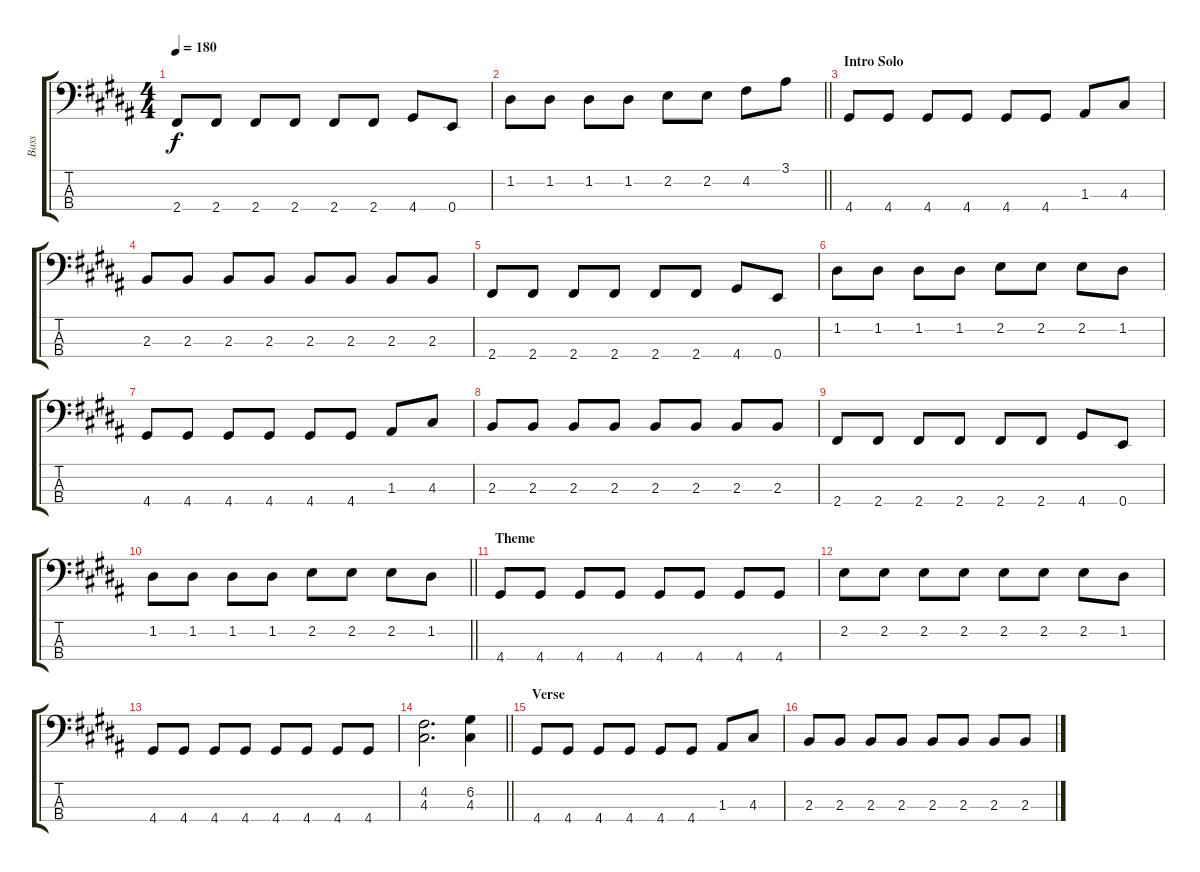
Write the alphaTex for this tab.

\track ("Bass" "Bass") {instrument electricbassfinger}
\staff {score tabs}
\tuning (G2 D2 A1 E1) {hide}
\ts (4 4)
\tempo 180
\clef f4
\ks g#minor
2.4.8{dy f} 2.4.8 2.4.8 2.4.8 2.4.8 2.4.8 4.4.8 0.4.8 |
\barLineRight lightlight
1.2.8 1.2.8 1.2.8 1.2.8 2.2.8 2.2.8 4.2.8 3.1.8 |
\section ("" "Intro Solo")
4.4.8 4.4.8 4.4.8 4.4.8 4.4.8 4.4.8 1.3.8 4.3.8 |
2.3.8 2.3.8 2.3.8 2.3.8 2.3.8 2.3.8 2.3.8 2.3.8 |
2.4.8 2.4.8 2.4.8 2.4.8 2.4.8 2.4.8 4.4.8 0.4.8 |
1.2.8 1.2.8 1.2.8 1.2.8 2.2.8 2.2.8 2.2.8 1.2.8 |
4.4.8 4.4.8 4.4.8 4.4.8 4.4.8 4.4.8 1.3.8 4.3.8 |
2.3.8 2.3.8 2.3.8 2.3.8 2.3.8 2.3.8 2.3.8 2.3.8 |
2.4.8 2.4.8 2.4.8 2.4.8 2.4.8 2.4.8 4.4.8 0.4.8 |
\barLineRight lightlight
1.2.8 1.2.8 1.2.8 1.2.8 2.2.8 2.2.8 2.2.8 1.2.8 |
\section ("" "Theme")
4.4.8 4.4.8 4.4.8 4.4.8 4.4.8 4.4.8 4.4.8 4.4.8 |
2.2.8 2.2.8 2.2.8 2.2.8 2.2.8 2.2.8 2.2.8 1.2.8 |
4.4.8 4.4.8 4.4.8 4.4.8 4.4.8 4.4.8 4.4.8 4.4.8 |
\barLineRight lightlight
(4.2 4.3).2{d} (6.2 4.3).4 |
\section ("" "Verse")
4.4.8 4.4.8 4.4.8 4.4.8 4.4.8 4.4.8 1.3.8 4.3.8 |
2.3.8 2.3.8 2.3.8 2.3.8 2.3.8 2.3.8 2.3.8 2.3.8
